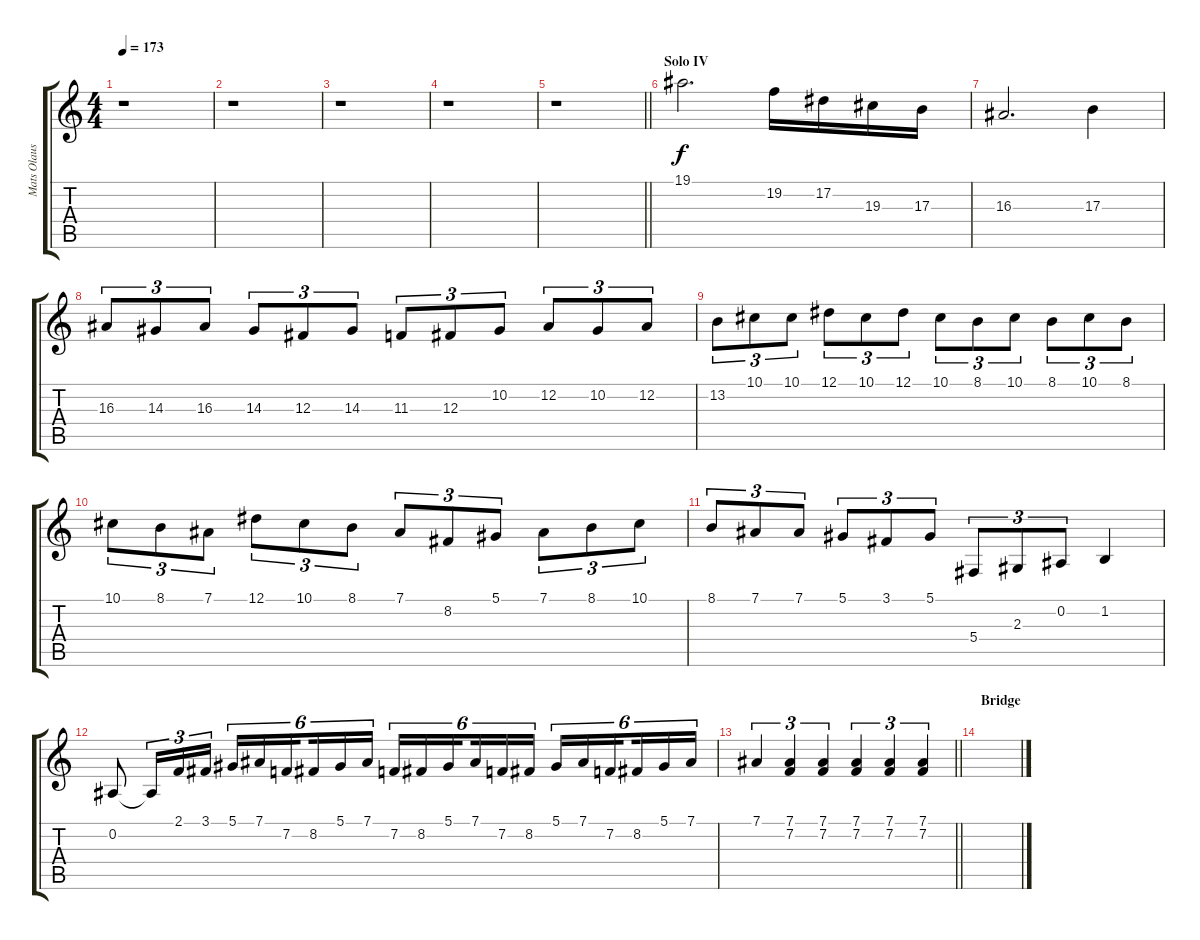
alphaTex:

\track ("Mats Olausson" "Mats Olaus") {instrument pad3polysynth}
\staff {score tabs}
\tuning (Eb4 Bb3 Gb3 Db3 Ab2 Eb2) {hide}
\ts (4 4)
\tempo 173
\clef g2
\ks c
r.1{dy f} |
r.1 |
r.1 |
r.1 |
\barLineRight lightlight
r.1 |
\section ("" "Solo IV")
19.1.2{d} 19.2.16 17.2.16 19.3.16 17.3.16 |
16.3.2{d} 17.3.4 |
16.3.8{tu (3 2)} 14.3.8{tu (3 2)} 16.3.8{tu (3 2)} 14.3.8{tu (3 2)} 12.3.8{tu (3 2)} 14.3.8{tu (3 2)} 11.3.8{tu (3 2)} 12.3.8{tu (3 2)} 10.2.8{tu (3 2)} 12.2.8{tu (3 2)} 10.2.8{tu (3 2)} 12.2.8{tu (3 2)} |
13.2.8{tu (3 2)} 10.1.8{tu (3 2)} 10.1.8{tu (3 2)} 12.1.8{tu (3 2)} 10.1.8{tu (3 2)} 12.1.8{tu (3 2)} 10.1.8{tu (3 2)} 8.1.8{tu (3 2)} 10.1.8{tu (3 2)} 8.1.8{tu (3 2)} 10.1.8{tu (3 2)} 8.1.8{tu (3 2)} |
10.1.8{tu (3 2)} 8.1.8{tu (3 2)} 7.1.8{tu (3 2)} 12.1.8{tu (3 2)} 10.1.8{tu (3 2)} 8.1.8{tu (3 2)} 7.1.8{tu (3 2)} 8.2.8{tu (3 2)} 5.1.8{tu (3 2)} 7.1.8{tu (3 2)} 8.1.8{tu (3 2)} 10.1.8{tu (3 2)} |
8.1.8{tu (3 2)} 7.1.8{tu (3 2)} 7.1.8{tu (3 2)} 5.1.8{tu (3 2)} 3.1.8{tu (3 2)} 5.1.8{tu (3 2)} 5.4.8{tu (3 2)} 2.3.8{tu (3 2)} 0.2.8{tu (3 2)} 1.2.4 |
0.2.8 0.2{t}.16{tu (3 2)} 2.1.16{tu (3 2)} 3.1.16{tu (3 2)} 5.1.16{tu (6 4)} 7.1.16{tu (6 4)} 7.2.16{tu (6 4) beam splitsecondary} 8.2.16{tu (6 4)} 5.1.16{tu (6 4)} 7.1.16{tu (6 4)} 7.2.16{tu (6 4)} 8.2.16{tu (6 4)} 5.1.16{tu (6 4) beam splitsecondary} 7.1.16{tu (6 4)} 7.2.16{tu (6 4)} 8.2.16{tu (6 4)} 5.1.16{tu (6 4)} 7.1.16{tu (6 4)} 7.2.16{tu (6 4) beam splitsecondary} 8.2.16{tu (6 4)} 5.1.16{tu (6 4)} 7.1.16{tu (6 4)} |
\barLineRight lightlight
7.1.4{tu (3 2)} (7.1 7.2).4{tu (3 2)} (7.1 7.2).4{tu (3 2)} (7.1 7.2).4{tu (3 2)} (7.1 7.2).4{tu (3 2)} (7.1 7.2).4{tu (3 2)} |
\section ("" "Bridge")
